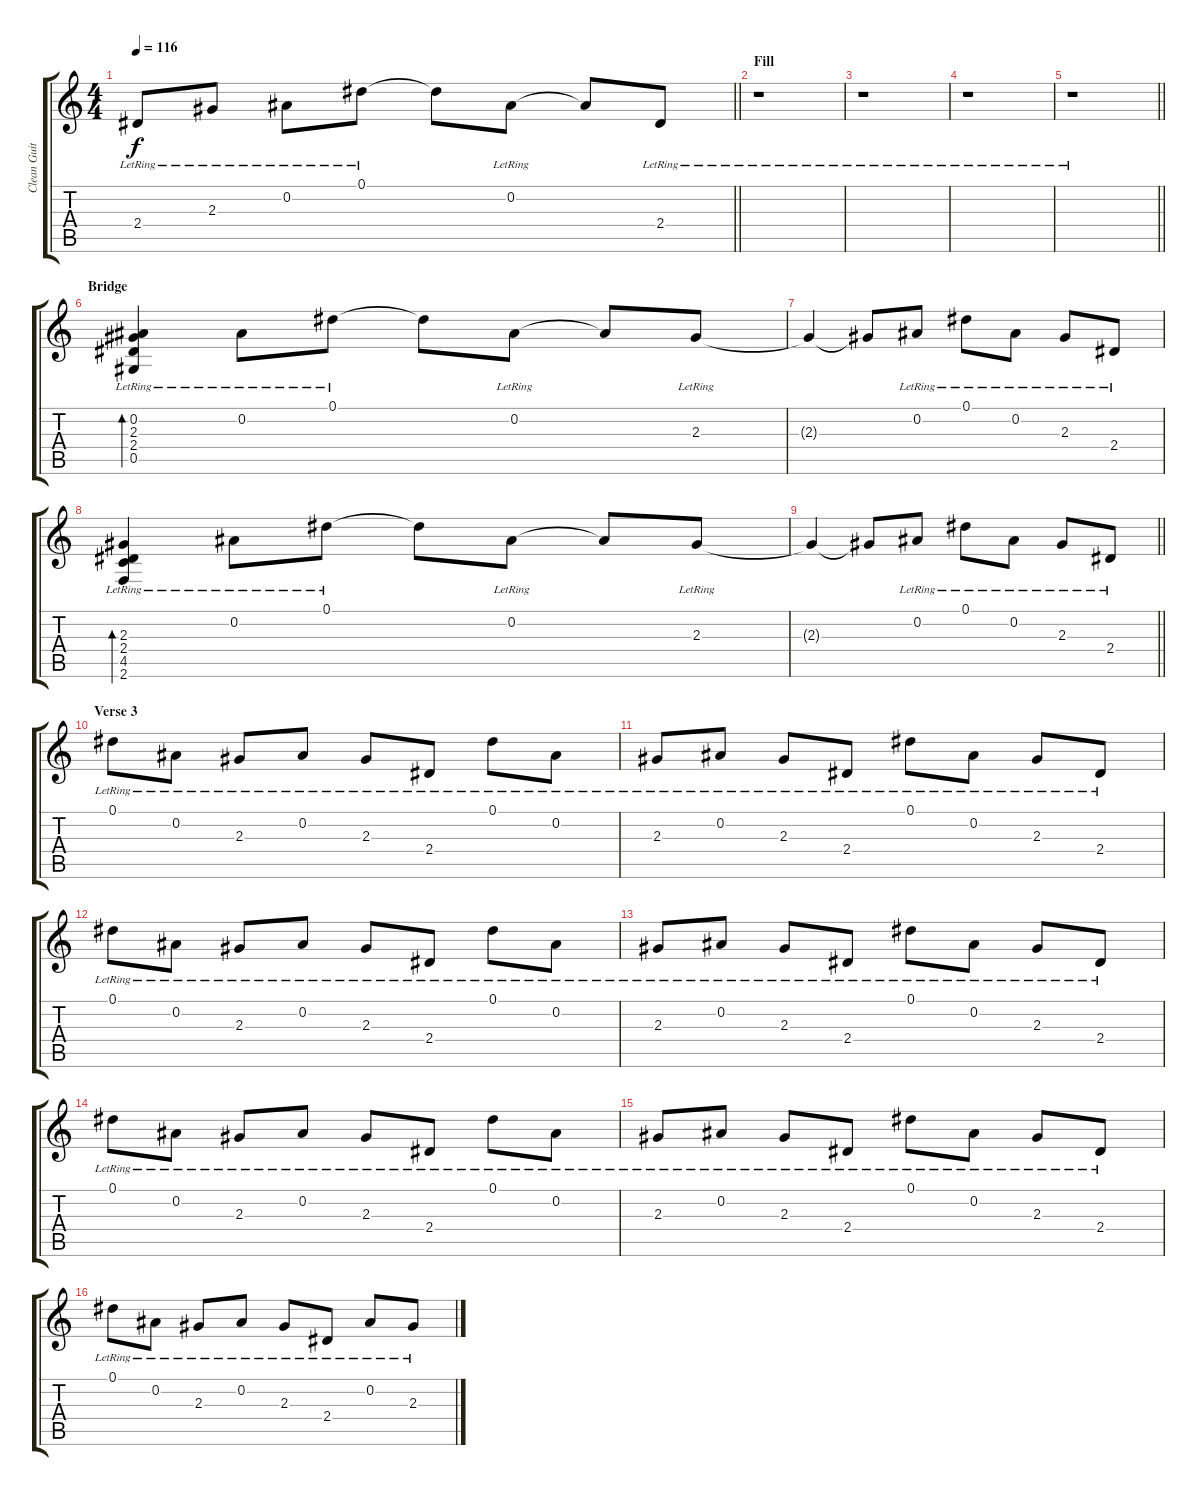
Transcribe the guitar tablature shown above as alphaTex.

\track ("Clean Guitar" "Clean Guit") {instrument electricguitarclean}
\staff {score tabs}
\tuning (Eb4 Bb3 Gb3 Db3 Ab2 Eb2) {hide}
\ts (4 4)
\tempo 116
\clef g2
\barLineRight lightlight
\ks c
2.4{lr}.8{dy f} 2.3{lr}.8 0.2{lr}.8 0.1{lr}.8 0.1{t}.8 0.2{lr}.8 0.2{t}.8 2.4{lr}.8 |
\section ("" "Fill")
r.1 |
r.1 |
r.1 |
\barLineRight lightlight
r.1 |
\section ("" "Bridge")
(0.2{lr} 2.3{lr} 2.4{lr} 0.5{lr}).4{bd 120} 0.2{lr}.8 0.1{lr}.8 0.1{t}.8 0.2{lr}.8 0.2{t}.8 2.3{lr}.8 |
2.3{t}.4 2.3{t}.8 0.2{lr}.8 0.1{lr}.8 0.2{lr}.8 2.3{lr}.8 2.4{lr}.8 |
(2.3{lr} 2.4{lr} 4.5{lr} 2.6{lr}).4{bd 120} 0.2{lr}.8 0.1{lr}.8 0.1{t}.8 0.2{lr}.8 0.2{t}.8 2.3{lr}.8 |
\barLineRight lightlight
2.3{t}.4 2.3{t}.8 0.2{lr}.8 0.1{lr}.8 0.2{lr}.8 2.3{lr}.8 2.4{lr}.8 |
\section ("" "Verse 3")
0.1{lr}.8 0.2{lr}.8 2.3{lr}.8 0.2{lr}.8 2.3{lr}.8 2.4{lr}.8 0.1{lr}.8 0.2{lr}.8 |
2.3{lr}.8 0.2{lr}.8 2.3{lr}.8 2.4{lr}.8 0.1{lr}.8 0.2{lr}.8 2.3{lr}.8 2.4{lr}.8 |
0.1{lr}.8 0.2{lr}.8 2.3{lr}.8 0.2{lr}.8 2.3{lr}.8 2.4{lr}.8 0.1{lr}.8 0.2{lr}.8 |
2.3{lr}.8 0.2{lr}.8 2.3{lr}.8 2.4{lr}.8 0.1{lr}.8 0.2{lr}.8 2.3{lr}.8 2.4{lr}.8 |
0.1{lr}.8 0.2{lr}.8 2.3{lr}.8 0.2{lr}.8 2.3{lr}.8 2.4{lr}.8 0.1{lr}.8 0.2{lr}.8 |
2.3{lr}.8 0.2{lr}.8 2.3{lr}.8 2.4{lr}.8 0.1{lr}.8 0.2{lr}.8 2.3{lr}.8 2.4{lr}.8 |
0.1{lr}.8 0.2{lr}.8 2.3{lr}.8 0.2{lr}.8 2.3{lr}.8 2.4{lr}.8 0.2{lr}.8 2.3{lr}.8
